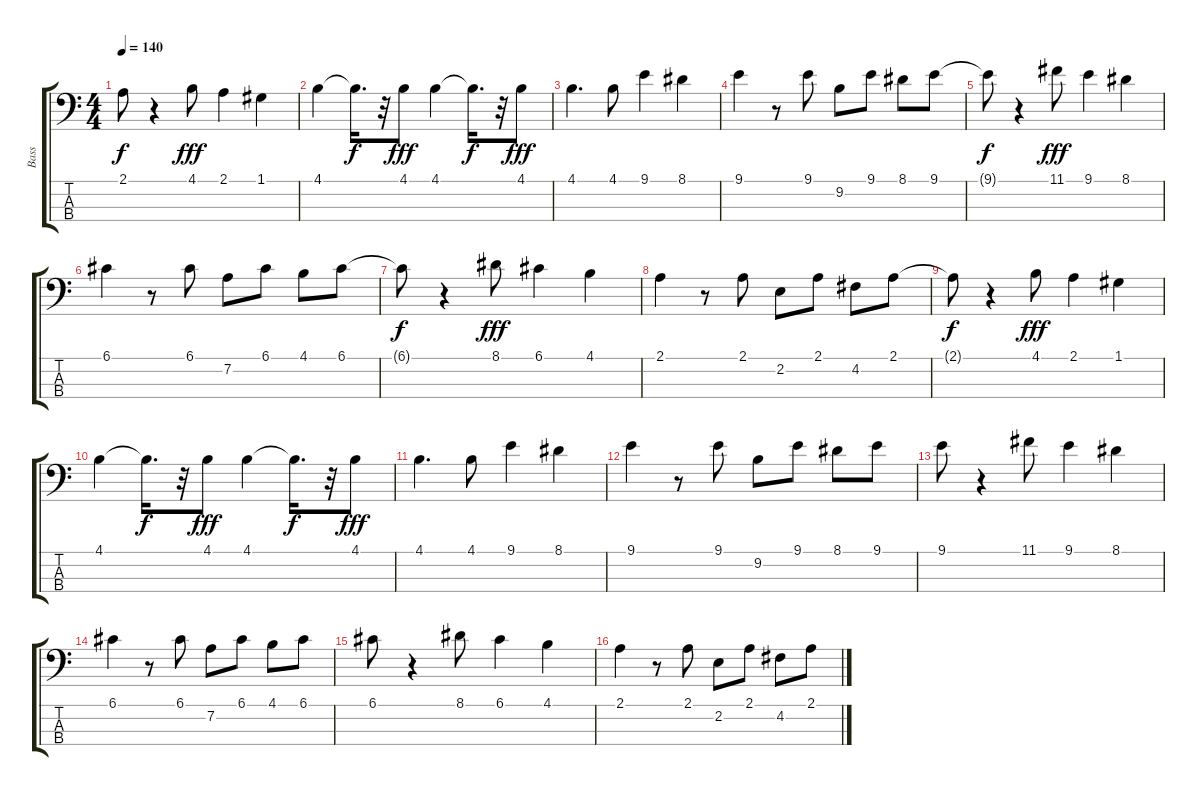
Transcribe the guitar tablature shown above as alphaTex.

\track ("Bass" "Bass") {instrument electricbasspick}
\staff {score tabs}
\tuning (G2 D2 A1 E1) {hide}
\ts (4 4)
\tempo 140
\clef f4
\ks c
2.1{t}.8{dy f} r.4 4.1.8{dy fff} 2.1.4 1.1.4 |
4.1.4 4.1{t}.16{d dy f} r.32 4.1.8{dy fff} 4.1.4 4.1{t}.16{d dy f} r.32 4.1.8{dy fff} |
4.1.4{d} 4.1.8 9.1.4 8.1.4 |
9.1.4 r.8 9.1.8 9.2.8 9.1.8 8.1.8 9.1.8 |
9.1{t}.8{dy f} r.4 11.1.8{dy fff} 9.1.4 8.1.4 |
6.1.4 r.8 6.1.8 7.2.8 6.1.8 4.1.8 6.1.8 |
6.1{t}.8{dy f} r.4 8.1.8{dy fff} 6.1.4 4.1.4 |
2.1.4 r.8 2.1.8 2.2.8 2.1.8 4.2.8 2.1.8 |
2.1{t}.8{dy f} r.4 4.1.8{dy fff} 2.1.4 1.1.4 |
4.1.4 4.1{t}.16{d dy f} r.32 4.1.8{dy fff} 4.1.4 4.1{t}.16{d dy f} r.32 4.1.8{dy fff} |
4.1.4{d} 4.1.8 9.1.4 8.1.4 |
9.1.4 r.8 9.1.8 9.2.8 9.1.8 8.1.8 9.1.8 |
9.1.8 r.4 11.1.8 9.1.4 8.1.4 |
6.1.4 r.8 6.1.8 7.2.8 6.1.8 4.1.8 6.1.8 |
6.1.8 r.4 8.1.8 6.1.4 4.1.4 |
2.1.4 r.8 2.1.8 2.2.8 2.1.8 4.2.8 2.1.8
